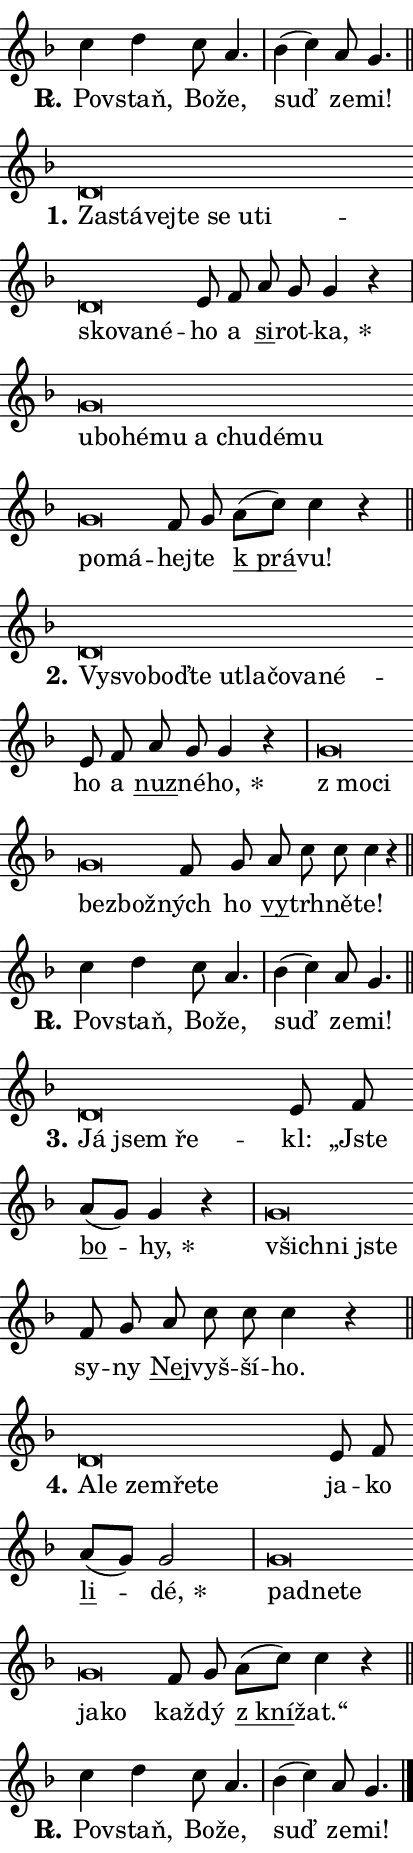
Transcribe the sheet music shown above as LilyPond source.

\version "2.22.1"
\header { tagline = "" }
\paper {
  indent = 0\cm
  top-margin = 0\cm
  right-margin = 0\cm
  bottom-margin = 0\cm
  left-margin = 0\cm
  paper-width = 7\cm
  page-breaking = #ly:one-page-breaking
  system-system-spacing.basic-distance = #11
  score-system-spacing.basic-distance = #11.3
  ragged-last = ##f
}


%% Author: Thomas Morley
%% https://lists.gnu.org/archive/html/lilypond-user/2020-05/msg00002.html
#(define (line-position grob)
"Returns position of @var[grob} in current system:
   @code{'start}, if at first time-step
   @code{'end}, if at last time-step
   @code{'middle} otherwise
"
  (let* ((col (ly:item-get-column grob))
         (ln (ly:grob-object col 'left-neighbor))
         (rn (ly:grob-object col 'right-neighbor))
         (col-to-check-left (if (ly:grob? ln) ln col))
         (col-to-check-right (if (ly:grob? rn) rn col))
         (break-dir-left
           (and
             (ly:grob-property col-to-check-left 'non-musical #f)
             (ly:item-break-dir col-to-check-left)))
         (break-dir-right
           (and
             (ly:grob-property col-to-check-right 'non-musical #f)
             (ly:item-break-dir col-to-check-right))))
        (cond ((eqv? 1 break-dir-left) 'start)
              ((eqv? -1 break-dir-right) 'end)
              (else 'middle))))

#(define (tranparent-at-line-position vctor)
  (lambda (grob)
  "Relying on @code{line-position} select the relevant enry from @var{vctor}.
Used to determine transparency,"
    (case (line-position grob)
      ((end) (not (vector-ref vctor 0)))
      ((middle) (not (vector-ref vctor 1)))
      ((start) (not (vector-ref vctor 2))))))

noteHeadBreakVisibility =
#(define-music-function (break-visibility)(vector?)
"Makes @code{NoteHead}s transparent relying on @var{break-visibility}"
#{
  \override NoteHead.transparent =
    #(tranparent-at-line-position break-visibility)
#})

#(define delete-ledgers-for-transparent-note-heads
  (lambda (grob)
    "Reads whether a @code{NoteHead} is transparent.
If so this @code{NoteHead} is removed from @code{'note-heads} from
@var{grob}, which is supposed to be @code{LedgerLineSpanner}.
As a result ledgers are not printed for this @code{NoteHead}"
    (let* ((nhds-array (ly:grob-object grob 'note-heads))
           (nhds-list
             (if (ly:grob-array? nhds-array)
                 (ly:grob-array->list nhds-array)
                 '()))
           ;; Relies on the transparent-property being done before
           ;; Staff.LedgerLineSpanner.after-line-breaking is executed.
           ;; This is fragile ...
           (to-keep
             (remove
               (lambda (nhd)
                 (ly:grob-property nhd 'transparent #f))
               nhds-list)))
      ;; TODO find a better method to iterate over grob-arrays, similiar
      ;; to filter/remove etc for lists
      ;; For now rebuilt from scratch
      (set! (ly:grob-object grob 'note-heads)  '())
      (for-each
        (lambda (nhd)
          (ly:pointer-group-interface::add-grob grob 'note-heads nhd))
        to-keep))))

hideNotes = {
  \noteHeadBreakVisibility #begin-of-line-visible
}
unHideNotes = {
  \noteHeadBreakVisibility #all-visible
}

% work-around for resetting accidentals
% https://lilypond.org/doc/v2.23/Documentation/notation/displaying-rhythms#unmetered-music
cadenzaMeasure = {
  \cadenzaOff
  \partial 1024 s1024
  \cadenzaOn
}

#(define-markup-command (accent layout props text) (markup?)
  "Underline accented syllable"
  (interpret-markup layout props
    #{\markup \override #'(offset . 4.3) \underline { #text }#}))

responsum = \markup \concat {
  "R" \hspace #-1.05 \path #0.1 #'((moveto 0 0.07) (lineto 0.9 0.8)) \hspace #0.05 "."
}

\layout {
    \context {
        \Staff
        \remove "Time_signature_engraver"
        \override LedgerLineSpanner.after-line-breaking = #delete-ledgers-for-transparent-note-heads
    }
    \context {
        \Voice {
            \override NoteHead.output-attributes = #'((class . "notehead"))
            \override Hairpin.height = #0.55
        }
    }
    \context {
        \Lyrics {
            \override StanzaNumber.output-attributes = #'((class . "stanzanumber"))
            \override LyricSpace.minimum-distance = #0.9
            \override LyricText.font-name = #"TeX Gyre Schola"
            \override LyricText.font-size = 1
            \override StanzaNumber.font-name = #"TeX Gyre Schola Bold"
            \override StanzaNumber.font-size = 1
        }
    }
}

% magnetic-lyrics.ily
%
%   written by
%     Jean Abou Samra <jean@abou-samra.fr>
%     Werner Lemberg <wl@gnu.org>
%
%   adapted by
%     Jiri Hon <jiri.hon@gmail.com>
%
% Version 2022-Apr-15

% https://www.mail-archive.com/lilypond-user@gnu.org/msg149350.html

#(define (Left_hyphen_pointer_engraver context)
   "Collect syllable-hyphen-syllable occurrences in lyrics and store
them in properties.  This engraver only looks to the left.  For
example, if the lyrics input is @code{foo -- bar}, it does the
following.

@itemize @bullet
@item
Set the @code{text} property of the @code{LyricHyphen} grob between
@q{foo} and @q{bar} to @code{foo}.

@item
Set the @code{left-hyphen} property of the @code{LyricText} grob with
text @q{foo} to the @code{LyricHyphen} grob between @q{foo} and
@q{bar}.
@end itemize

Use this auxiliary engraver in combination with the
@code{lyric-@/text::@/apply-@/magnetic-@/offset!} hook."
   (let ((hyphen #f)
         (text #f))
     (make-engraver
      (acknowledgers
       ((lyric-syllable-interface engraver grob source-engraver)
        (set! text grob)))
      (end-acknowledgers
       ((lyric-hyphen-interface engraver grob source-engraver)
        ;(when (not (grob::has-interface grob 'lyric-space-interface))
          (set! hyphen grob)));)
      ((stop-translation-timestep engraver)
       (when (and text hyphen)
         (ly:grob-set-object! text 'left-hyphen hyphen))
       (set! text #f)
       (set! hyphen #f)))))

#(define (lyric-text::apply-magnetic-offset! grob)
   "If the space between two syllables is less than the value in
property @code{LyricText@/.details@/.squash-threshold}, move the right
syllable to the left so that it gets concatenated with the left
syllable.

Use this function as a hook for
@code{LyricText@/.after-@/line-@/breaking} if the
@code{Left_@/hyphen_@/pointer_@/engraver} is active."
   (let ((hyphen (ly:grob-object grob 'left-hyphen #f)))
     (when hyphen
       (let ((left-text (ly:spanner-bound hyphen LEFT)))
         (when (grob::has-interface left-text 'lyric-syllable-interface)
           (let* ((common (ly:grob-common-refpoint grob left-text X))
                  (this-x-ext (ly:grob-extent grob common X))
                  (left-x-ext
                   (begin
                     ;; Trigger magnetism for left-text.
                     (ly:grob-property left-text 'after-line-breaking)
                     (ly:grob-extent left-text common X)))
                  ;; `delta` is the gap width between two syllables.
                  (delta (- (interval-start this-x-ext)
                            (interval-end left-x-ext)))
                  (details (ly:grob-property grob 'details))
                  (threshold (assoc-get 'squash-threshold details 0.2)))
             (when (< delta threshold)
               (let* (;; We have to manipulate the input text so that
                      ;; ligatures crossing syllable boundaries are not
                      ;; disabled.  For languages based on the Latin
                      ;; script this is essentially a beautification.
                      ;; However, for non-Western scripts it can be a
                      ;; necessity.
                      (lt (ly:grob-property left-text 'text))
                      (rt (ly:grob-property grob 'text))
                      (is-space (grob::has-interface hyphen 'lyric-space-interface))
                      (space (if is-space " " ""))
                      (space-markup (grob-interpret-markup grob " "))
                      (space-size (interval-length (ly:stencil-extent space-markup X)))
                      (extra-delta (if is-space space-size 0))
                      ;; Append new syllable.
                      (ltrt-space (if (and (string? lt) (string? rt))
                                (string-append lt space rt)
                                (make-concat-markup (list lt space rt))))
                      ;; Right-align `ltrt` to the right side.
                      (ltrt-space-markup (grob-interpret-markup
                               grob
                               (make-translate-markup
                                (cons (interval-length this-x-ext) 0)
                                (make-right-align-markup ltrt-space)))))
                 (begin
                   ;; Don't print `left-text`.
                   (ly:grob-set-property! left-text 'stencil #f)
                   ;; Set text and stencil (which holds all collected
                   ;; syllables so far) and shift it to the left.
                   (ly:grob-set-property! grob 'text ltrt-space)
                   (ly:grob-set-property! grob 'stencil ltrt-space-markup)
                   (ly:grob-translate-axis! grob (- (- delta extra-delta)) X))))))))))


#(define (lyric-hyphen::displace-bounds-first grob)
   ;; Make very sure this callback isn't triggered too early.
   (let ((left (ly:spanner-bound grob LEFT))
         (right (ly:spanner-bound grob RIGHT)))
     (ly:grob-property left 'after-line-breaking)
     (ly:grob-property right 'after-line-breaking)
     (ly:lyric-hyphen::print grob)))

squashThreshold = #0.4

\layout {
  \context {
    \Lyrics
    \consists #Left_hyphen_pointer_engraver
    \override LyricText.after-line-breaking =
      #lyric-text::apply-magnetic-offset!
    \override LyricHyphen.stencil = #lyric-hyphen::displace-bounds-first
    \override LyricText.details.squash-threshold = \squashThreshold
    \override LyricHyphen.minimum-distance = 0
    \override LyricHyphen.minimum-length = \squashThreshold
  }
}

squash = \override LyricText.details.squash-threshold = 9999
unSquash = \override LyricText.details.squash-threshold = \squashThreshold

left = \override LyricText.self-alignment-X = #LEFT
unLeft = \revert LyricText.self-alignment-X

starOffset = #(lambda (grob) 
                (let ((x_offset (ly:self-alignment-interface::aligned-on-x-parent grob)))
                  (if (= x_offset 0) 0 (+ x_offset 1.2))))

star = #(define-music-function (syllable)(string?)
"Append star separator at the end of a syllable"
#{
  \once \override LyricText.X-offset = #starOffset
  \lyricmode { \markup {
    #syllable
    \override #'((font-name . "TeX Gyre Schola Bold")) \hspace #0.2 \lower #0.65 \larger "*"
  } }
#})

starAccent = #(define-music-function (syllable)(string?)
"Append star separator at the end of a syllable and make accent"
#{
  \once \override LyricText.X-offset = #starOffset
  \lyricmode { \markup {
    \accent #syllable
    \override #'((font-name . "TeX Gyre Schola Bold")) \hspace #0.2 \lower #0.65 \larger "*"
  } }
#})

breath = #(define-music-function (syllable)(string?)
"Append breathing indicator at the end of a syllable"
#{
  \lyricmode { \markup { #syllable "+" } }
#})

optionalBreath = #(define-music-function (syllable)(string?)
"Append optional breathing indicator at the end of a syllable"
#{
  \lyricmode { \markup { #syllable "(+)" } }
#})


\score {
    <<
        \new Voice = "melody" { \cadenzaOn \key f \major \relative { c''4 d c8 a4. \cadenzaMeasure \bar "|" bes4( c) a8 g4. \cadenzaMeasure \bar "||" \break } }
        \new Lyrics \lyricsto "melody" { \lyricmode { \set stanza = \responsum
Po -- vstaň, Bo -- že, suď ze -- mi! } }
    >>
    \layout {}
}

\score {
    <<
        \new Voice = "melody" { \cadenzaOn \key f \major \relative { d'\breve*1/16 \hideNotes \breve*1/16 \bar "" \breve*1/16 \bar "" \breve*1/16 \bar "" \breve*1/16 \bar "" \breve*1/16 \bar "" \breve*1/16 \bar "" \breve*1/16 \bar "" \breve*1/16 \breve*1/16 \bar "" \unHideNotes e8 f \bar "" a g g4 r \cadenzaMeasure \bar "|" g\breve*1/16 \hideNotes \breve*1/16 \bar "" \breve*1/16 \bar "" \breve*1/16 \bar "" \breve*1/16 \bar "" \breve*1/16 \bar "" \breve*1/16 \bar "" \breve*1/16 \bar "" \breve*1/16 \breve*1/16 \bar "" \unHideNotes f8 g \bar "" a[( c)] c4 r \cadenzaMeasure \bar "||" \break } }
        \new Lyrics \lyricsto "melody" { \lyricmode { \set stanza = "1."
\left Za -- \squash stá -- vej -- te se u -- ti -- sko -- va -- né -- \unLeft \unSquash ho a \markup \accent si -- rot -- \star ka, \left u -- \squash bo -- hé -- mu a chu -- dé -- mu po -- má -- \unLeft \unSquash hej -- te \markup \accent "k prá" -- vu! } }
    >>
    \layout {}
}

\score {
    <<
        \new Voice = "melody" { \cadenzaOn \key f \major \relative { d'\breve*1/16 \hideNotes \breve*1/16 \bar "" \breve*1/16 \bar "" \breve*1/16 \bar "" \breve*1/16 \bar "" \breve*1/16 \bar "" \breve*1/16 \bar "" \breve*1/16 \breve*1/16 \bar "" \unHideNotes e8 f \bar "" a g g4 r \cadenzaMeasure \bar "|" g\breve*1/16 \hideNotes \breve*1/16 \bar "" \breve*1/16 \breve*1/16 \bar "" \unHideNotes f8 g \bar "" a c c c4 r \cadenzaMeasure \bar "||" \break } }
        \new Lyrics \lyricsto "melody" { \lyricmode { \set stanza = "2."
\left Vy -- \squash svo -- bo -- ďte u -- tla -- čo -- va -- né -- \unLeft \unSquash ho a \markup \accent nuz -- né -- \star ho, \left "z mo" -- \squash ci bez -- bož -- \unLeft \unSquash ných ho \markup \accent vy -- trh -- ně -- te! } }
    >>
    \layout {}
}

\score {
    <<
        \new Voice = "melody" { \cadenzaOn \key f \major \relative { c''4 d c8 a4. \cadenzaMeasure \bar "|" bes4( c) a8 g4. \cadenzaMeasure \bar "||" \break } }
        \new Lyrics \lyricsto "melody" { \lyricmode { \set stanza = \responsum
Po -- vstaň, Bo -- že, suď ze -- mi! } }
    >>
    \layout {}
}

\score {
    <<
        \new Voice = "melody" { \cadenzaOn \key f \major \relative { d'\breve*1/16 \hideNotes \breve*1/16 \breve*1/16 \bar "" \unHideNotes e8 f \bar "" a[( g)] g4 r \cadenzaMeasure \bar "|" g\breve*1/16 \hideNotes \breve*1/16 \breve*1/16 \bar "" \unHideNotes f8 g \bar "" a c c c4 r \cadenzaMeasure \bar "||" \break } }
        \new Lyrics \lyricsto "melody" { \lyricmode { \set stanza = "3."
\left Já \squash jsem ře -- \unLeft \unSquash kl: „Jste \markup \accent bo -- \star hy, \left všich -- \squash ni jste \unLeft \unSquash sy -- ny \markup \accent Nej -- vyš -- ší -- ho. } }
    >>
    \layout {}
}

\score {
    <<
        \new Voice = "melody" { \cadenzaOn \key f \major \relative { d'\breve*1/16 \hideNotes \breve*1/16 \bar "" \breve*1/16 \bar "" \breve*1/16 \breve*1/16 \bar "" \unHideNotes e8 f \bar "" a[( g)] g2 \cadenzaMeasure \bar "|" g\breve*1/16 \hideNotes \breve*1/16 \bar "" \breve*1/16 \bar "" \breve*1/16 \breve*1/16 \bar "" \unHideNotes f8 g \bar "" a[( c)] c4 r \cadenzaMeasure \bar "||" \break } }
        \new Lyrics \lyricsto "melody" { \lyricmode { \set stanza = "4."
\left A -- \squash le ze -- mře -- te \unLeft \unSquash ja -- ko \markup \accent li -- \star dé, \left pad -- \squash ne -- te ja -- ko \unLeft \unSquash kaž -- dý \markup \accent "z kní" -- žat.“ } }
    >>
    \layout {}
}

\score {
    <<
        \new Voice = "melody" { \cadenzaOn \key f \major \relative { c''4 d c8 a4. \cadenzaMeasure \bar "|" bes4( c) a8 g4. \cadenzaMeasure \bar "||" \break } \bar "|." }
        \new Lyrics \lyricsto "melody" { \lyricmode { \set stanza = \responsum
Po -- vstaň, Bo -- že, suď ze -- mi! } }
    >>
    \layout {}
}
